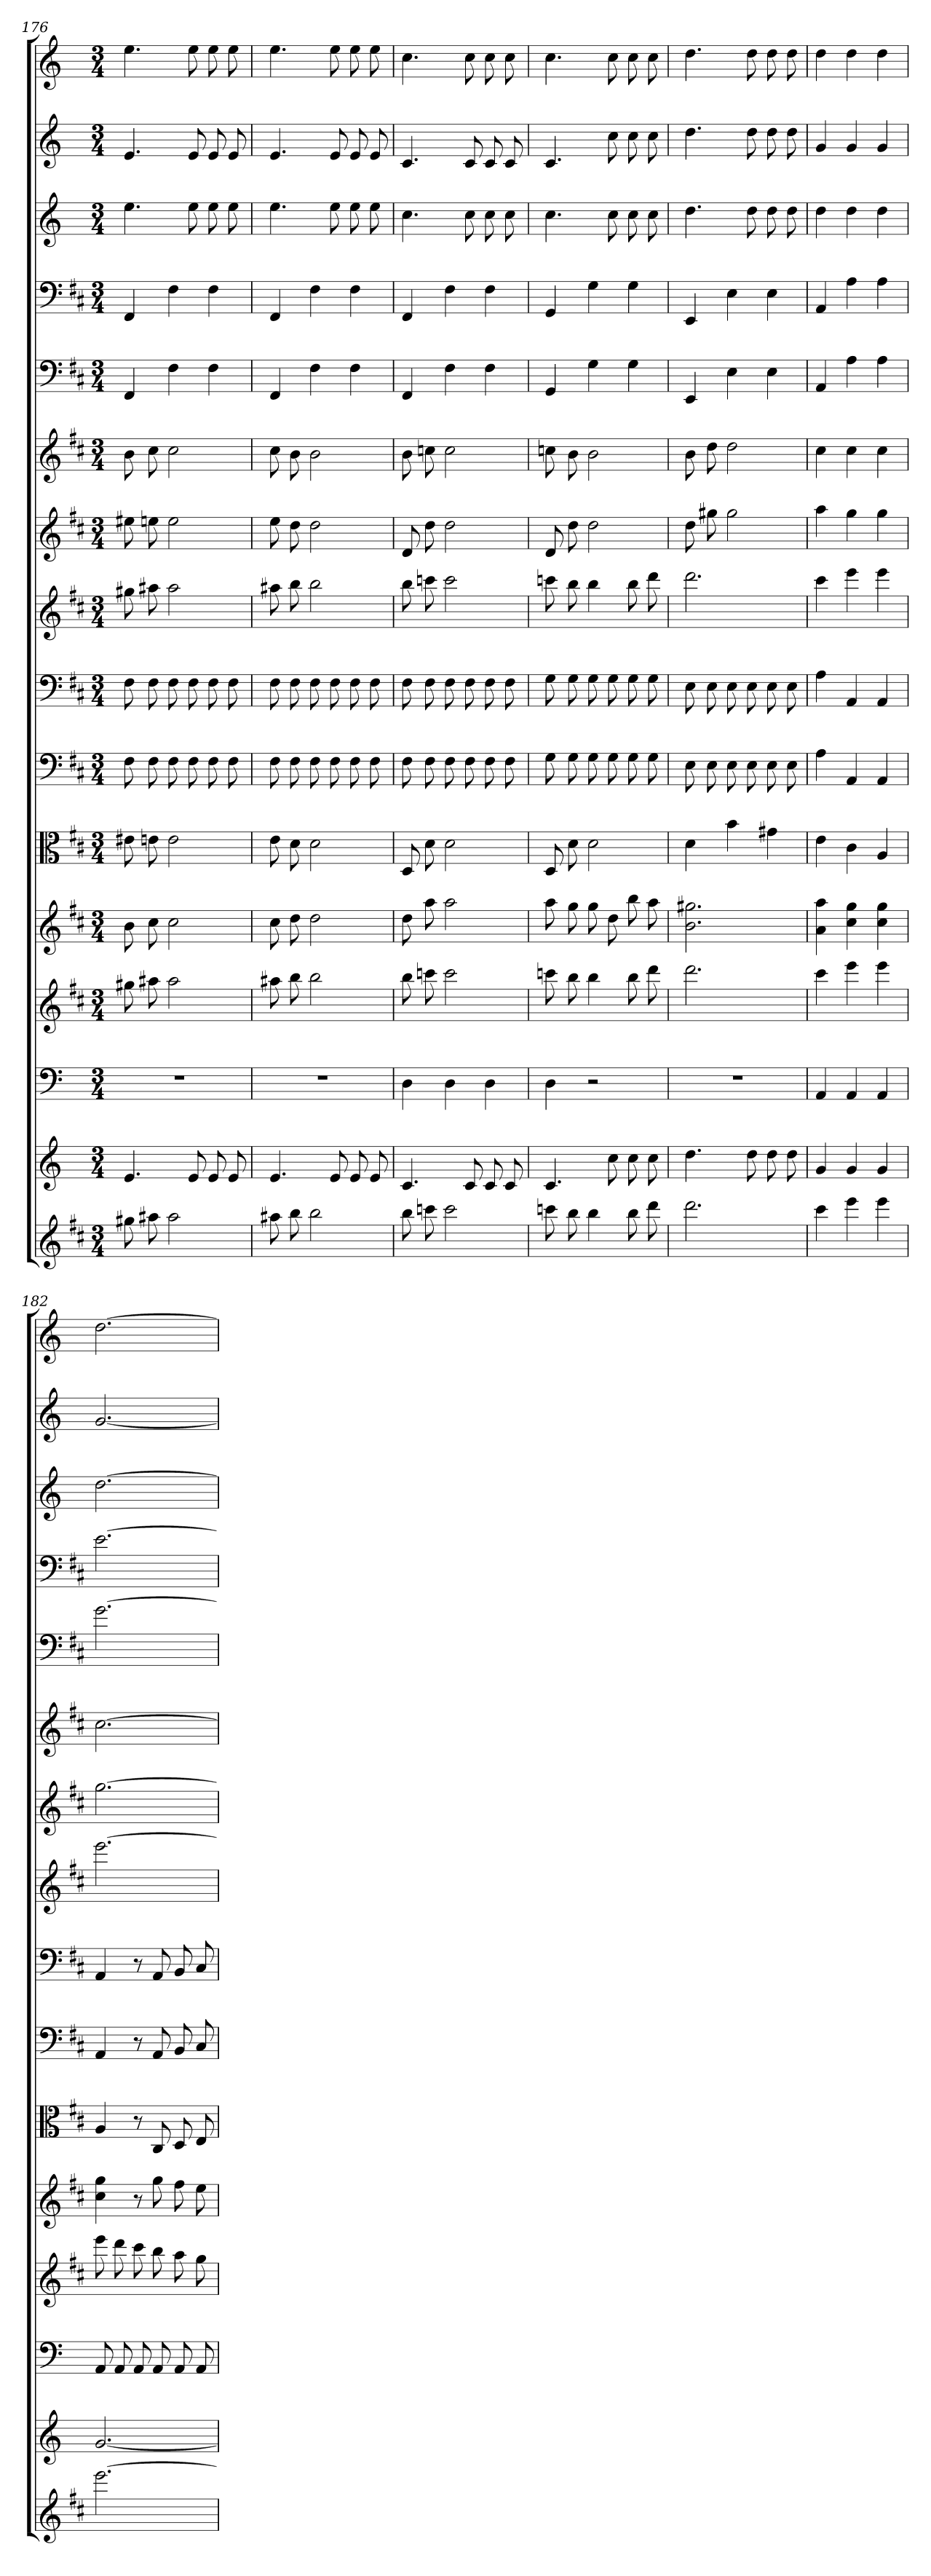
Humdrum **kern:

**kern	**kern	**kern	**kern	**kern	**kern	**kern	**kern	**kern	**kern	**kern	**kern	**kern	**kern	**kern	**kern
*part16	*part15	*part14	*part13	*part12	*part11	*part10	*part9	*part8	*part7	*part6	*part5	*part4	*part3	*part2	*part1
*staff16	*staff15	*staff14	*staff13	*staff12	*staff11	*staff10	*staff9	*staff8	*staff7	*staff6	*staff5	*staff4	*staff3	*staff2	*staff1
*	*	*clefF4	*	*	*clefC3	*clefF4	*clefF4	*	*	*	*clefF4	*clefF4	*	*	*
*k[f#c#]	*k[]	*k[]	*k[f#c#]	*k[f#c#]	*k[f#c#]	*k[f#c#]	*k[f#c#]	*k[f#c#]	*k[f#c#]	*k[f#c#]	*k[f#c#]	*k[f#c#]	*k[]	*k[]	*k[]
*M3/4	*M3/4	*M3/4	*M3/4	*M3/4	*M3/4	*M3/4	*M3/4	*M3/4	*M3/4	*M3/4	*M3/4	*M3/4	*M3/4	*M3/4	*M3/4
=176	=176	=176	=176	=176	=176	=176	=176	=176	=176	=176	=176	=176	=176	=176	=176
8gg#X	4.e	2.r	8gg#X	8b	8e#X	8F#	8F#	8gg#X	8ee#X	8b	4FF#	4FF#	4.ee	4.e	4.ee
8aa#X	.	.	8aa#X	8cc#	8en	8F#	8F#	8aa#X	8een	8cc#	.	.	.	.	.
2aa#	.	.	2aa#	2cc#	2e	8F#	8F#	2aa#	2ee	2cc#	4F#	4F#	.	.	.
.	8e	.	.	.	.	8F#	8F#	.	.	.	.	.	8ee	8e	8ee
.	8e	.	.	.	.	8F#	8F#	.	.	.	4F#	4F#	8ee	8e	8ee
.	8e	.	.	.	.	8F#	8F#	.	.	.	.	.	8ee	8e	8ee
=177	=177	=177	=177	=177	=177	=177	=177	=177	=177	=177	=177	=177	=177	=177	=177
8aa#X	4.e	2.r	8aa#X	8cc#	8e	8F#	8F#	8aa#X	8ee	8cc#	4FF#	4FF#	4.ee	4.e	4.ee
8bb	.	.	8bb	8dd	8d	8F#	8F#	8bb	8dd	8b	.	.	.	.	.
2bb	.	.	2bb	2dd	2d	8F#	8F#	2bb	2dd	2b	4F#	4F#	.	.	.
.	8e	.	.	.	.	8F#	8F#	.	.	.	.	.	8ee	8e	8ee
.	8e	.	.	.	.	8F#	8F#	.	.	.	4F#	4F#	8ee	8e	8ee
.	8e	.	.	.	.	8F#	8F#	.	.	.	.	.	8ee	8e	8ee
=178	=178	=178	=178	=178	=178	=178	=178	=178	=178	=178	=178	=178	=178	=178	=178
8bb	4.c	4D	8bb	8dd	8D	8F#	8F#	8bb	8d	8b	4FF#	4FF#	4.cc	4.c	4.cc
8cccn	.	.	8cccn	8aa	8d	8F#	8F#	8cccn	8dd	8ccn	.	.	.	.	.
2ccc	.	4D	2ccc	2aa	2d	8F#	8F#	2ccc	2dd	2cc	4F#	4F#	.	.	.
.	8c	.	.	.	.	8F#	8F#	.	.	.	.	.	8cc	8c	8cc
.	8c	4D	.	.	.	8F#	8F#	.	.	.	4F#	4F#	8cc	8c	8cc
.	8c	.	.	.	.	8F#	8F#	.	.	.	.	.	8cc	8c	8cc
=179	=179	=179	=179	=179	=179	=179	=179	=179	=179	=179	=179	=179	=179	=179	=179
8cccn	4.c	4D	8cccn	8aa	8D	8G	8G	8cccn	8d	8ccn	4GG	4GG	4.cc	4.c	4.cc
8bb	.	.	8bb	8gg	8d	8G	8G	8bb	8dd	8b	.	.	.	.	.
4bb	.	2r	4bb	8gg	2d	8G	8G	4bb	2dd	2b	4G	4G	.	.	.
.	8cc	.	.	8dd	.	8G	8G	.	.	.	.	.	8cc	8cc	8cc
8bb	8cc	.	8bb	8bb	.	8G	8G	8bb	.	.	4G	4G	8cc	8cc	8cc
8ddd	8cc	.	8ddd	8aa	.	8G	8G	8ddd	.	.	.	.	8cc	8cc	8cc
=180	=180	=180	=180	=180	=180	=180	=180	=180	=180	=180	=180	=180	=180	=180	=180
2.ddd	4.dd	2.r	2.ddd	2.b 2.gg#X	4d	8E	8E	2.ddd	8dd	8b	4EE	4EE	4.dd	4.dd	4.dd
.	.	.	.	.	.	8E	8E	.	8gg#X	8dd	.	.	.	.	.
.	.	.	.	.	4b	8E	8E	.	2gg#	2dd	4E	4E	.	.	.
.	8dd	.	.	.	.	8E	8E	.	.	.	.	.	8dd	8dd	8dd
.	8dd	.	.	.	4g#X	8E	8E	.	.	.	4E	4E	8dd	8dd	8dd
.	8dd	.	.	.	.	8E	8E	.	.	.	.	.	8dd	8dd	8dd
=181	=181	=181	=181	=181	=181	=181	=181	=181	=181	=181	=181	=181	=181	=181	=181
4ccc#	4g	4AA	4ccc#	4a 4aa	4e	4A	4A	4ccc#	4aa	4cc#	4AA	4AA	4dd	4g	4dd
4eee	4g	4AA	4eee	4cc# 4gg	4c#	4AA	4AA	4eee	4gg	4cc#	4A	4A	4dd	4g	4dd
4eee	4g	4AA	4eee	4cc# 4gg	4A	4AA	4AA	4eee	4gg	4cc#	4A	4A	4dd	4g	4dd
=182	=182	=182	=182	=182	=182	=182	=182	=182	=182	=182	=182	=182	=182	=182	=182
[2.eee	[2.g	8AA	8eee	4cc# 4gg	4A	4AA	4AA	[2.eee	[2.gg	[2.cc#	[2.g	[2.e	[2.dd	[2.g	[2.dd
.	.	8AA	8ddd	.	.	.	.	.	.	.	.	.	.	.	.
.	.	8AA	8ccc#	8r	8r	8r	8r	.	.	.	.	.	.	.	.
.	.	8AA	8bb	8gg	8C#	8AA	8AA	.	.	.	.	.	.	.	.
.	.	8AA	8aa	8ff#	8D	8BB	8BB	.	.	.	.	.	.	.	.
.	.	8AA	8gg	8ee	8E	8C#	8C#	.	.	.	.	.	.	.	.
=	=	=	=	=	=	=	=	=	=	=	=	=	=	=	=
*-	*-	*-	*-	*-	*-	*-	*-	*-	*-	*-	*-	*-	*-	*-	*-
